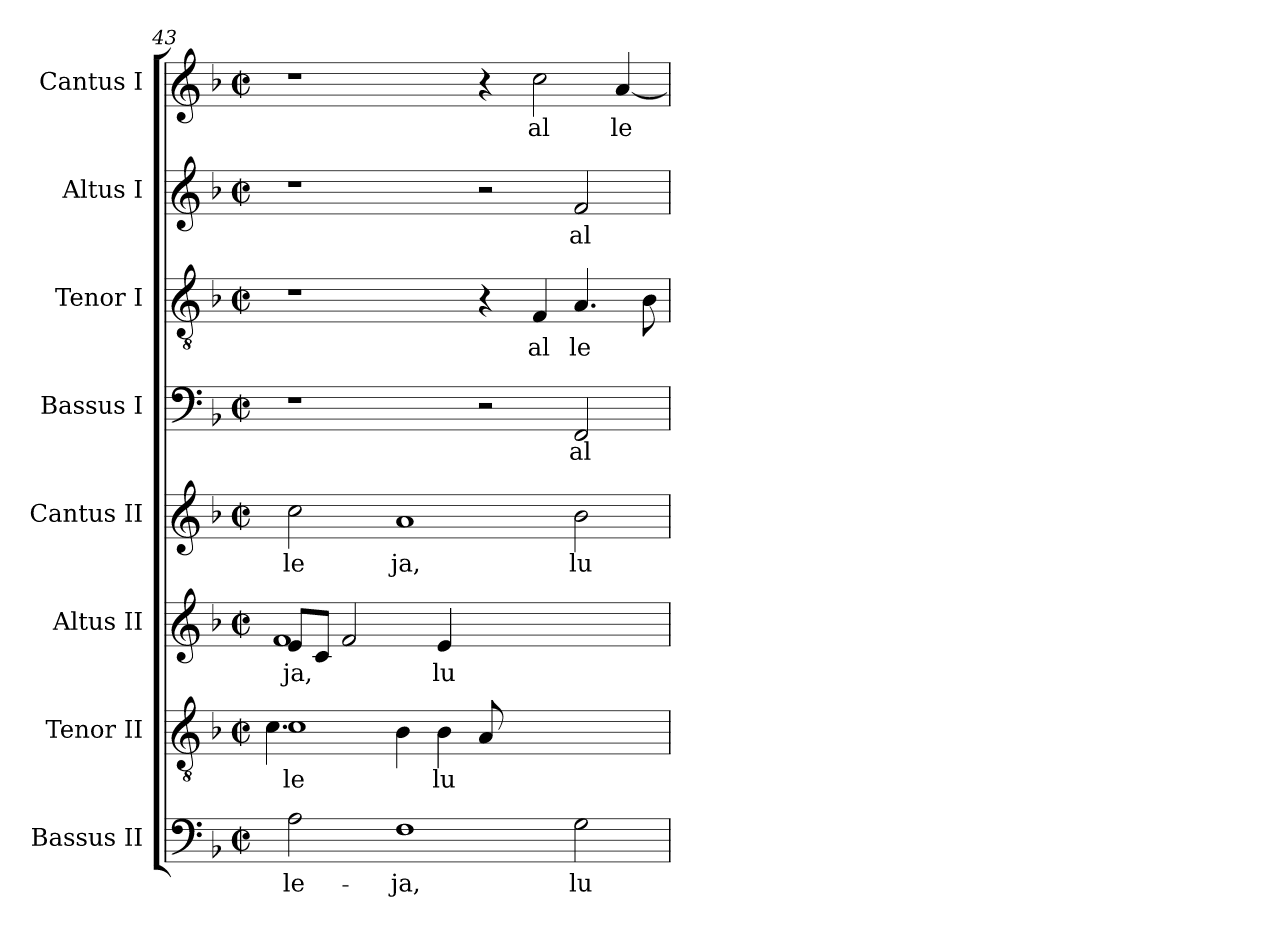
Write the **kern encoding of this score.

**kern	**text	**kern	**text	**kern	**text	**kern	**text	**kern	**text	**kern	**text	**kern	**text	**kern	**text
*part8	*part8	*part7	*part7	*part6	*part6	*part5	*part5	*part4	*part4	*part3	*part3	*part2	*part2	*part1	*part1
*staff8	*staff8	*staff7	*staff7	*staff6	*staff6	*staff5	*staff5	*staff4	*staff4	*staff3	*staff3	*staff2	*staff2	*staff1	*staff1
*I"Bassus II	*	*I"Tenor II	*	*I"Altus II	*	*I"Cantus II	*	*I"Bassus I	*	*I"Tenor I	*	*I"Altus I	*	*I"Cantus I	*
*clefF4	*	*clefGv2	*	*clefG2	*	*clefG2	*	*clefF4	*	*clefGv2	*	*clefG2	*	*clefG2	*
*k[b-]	*	*k[b-]	*	*k[b-]	*	*k[b-]	*	*k[b-]	*	*k[b-]	*	*k[b-]	*	*k[b-]	*
*F:	*	*F:	*	*F:	*	*F:	*	*F:	*	*F:	*	*F:	*	*F:	*
*M2/2	*	*M2/2	*	*M2/2	*	*M2/2	*	*M2/2	*	*M2/2	*	*M2/2	*	*M2/2	*
*met(c|)	*	*met(c|)	*	*met(c|)	*	*met(c|)	*	*met(c|)	*	*met(c|)	*	*met(c|)	*	*met(c|)	*
=43	=43	=43	=43	=43	=43	=43	=43	=43	=43	=43	=43	=43	=43	=43	=43
!	!LO:LY:b:cj	!	!LO:LY:b:cj	!	!	!	!	!	!	!	!	!	!	!	!
*	*	*^	*	*	*	*	*	*	*	*	*	*	*	*	*
!	!	!	!	!LO:LY:b:cj	!	!LO:LY:b:cj	!	!	!	!	!	!	!	!	!	!
*	*	*	*	*	*^	*	*	*	*	*	*	*	*	*	*	*
!	!	!	!	!	!	!	!LO:LY:b:cj	!	!LO:LY:b:cj	!	!	!	!	!	!	!	!
2A\	-le-	1c	4.c\	le	8e/L	1f	ja,	2cc\	le	1r	.	1r	.	1r	.	1r	.
.	.	.	.	.	8c/J	.	.	.	.	.	.	.	.	.	.	.	.
.	.	.	.	.	2f/	.	.	.	.	.	.	.	.	.	.	.	.
.	.	.	8ryy	.	.	.	.	.	.	.	.	.	.	.	.	.	.
!	!LO:LY:b:cj	!	!	!	!	!	!	!	!LO:LY:b:cj	!	!	!	!	!	!	!	!
1F	-ja,	.	4B-\	.	.	.	.	1a	ja,	.	.	.	.	.	.	.	.
!	!	!	!	!LO:LY:b:cj	!	!	!LO:LY:b:cj	!	!	!	!	!	!	!	!	!	!
.	.	.	4B-\	lu	4e/	.	lu	.	.	.	.	.	.	.	.	.	.
.	.	8A/	2..ryy	.	1ryy	1ryy	.	.	.	2r	.	4r	.	2r	.	4r	.
.	.	2..ryy	.	.	.	.	.	.	.	.	.	.	.	.	.	.	.
!	!	!	!	!	!	!	!	!	!	!	!	!	!LO:LY:b:cj	!	!	!	!LO:LY:b:cj
.	.	.	.	.	.	.	.	.	.	.	.	4F/	al	.	.	2cc\	al
!	!LO:LY:b:cj	!	!	!	!	!	!	!	!LO:LY:b:cj	!	!LO:LY:b:cj	!	!LO:LY:b:cj	!	!LO:LY:b:cj	!	!
2G\	-lu-	.	.	.	.	.	.	2b-\	lu	2FF/	al	4.A/	le	2f/	al	.	.
!	!	!	!	!	!	!	!	!	!	!	!	!	!	!	!	!	!LO:LY:b:cj
.	.	.	.	.	.	.	.	.	.	.	.	.	.	.	.	[<4a/	le
.	.	.	8ryy	.	.	.	.	.	.	.	.	8B-\	.	.	.	.	.
*	*	*v	*v	*	*	*	*	*	*	*	*	*	*	*	*	*	*
*	*	*	*	*v	*v	*	*	*	*	*	*	*	*	*	*	*
=	=	=	=	=	=	=	=	=	=	=	=	=	=	=	=
*-	*-	*-	*-	*-	*-	*-	*-	*-	*-	*-	*-	*-	*-	*-	*-
